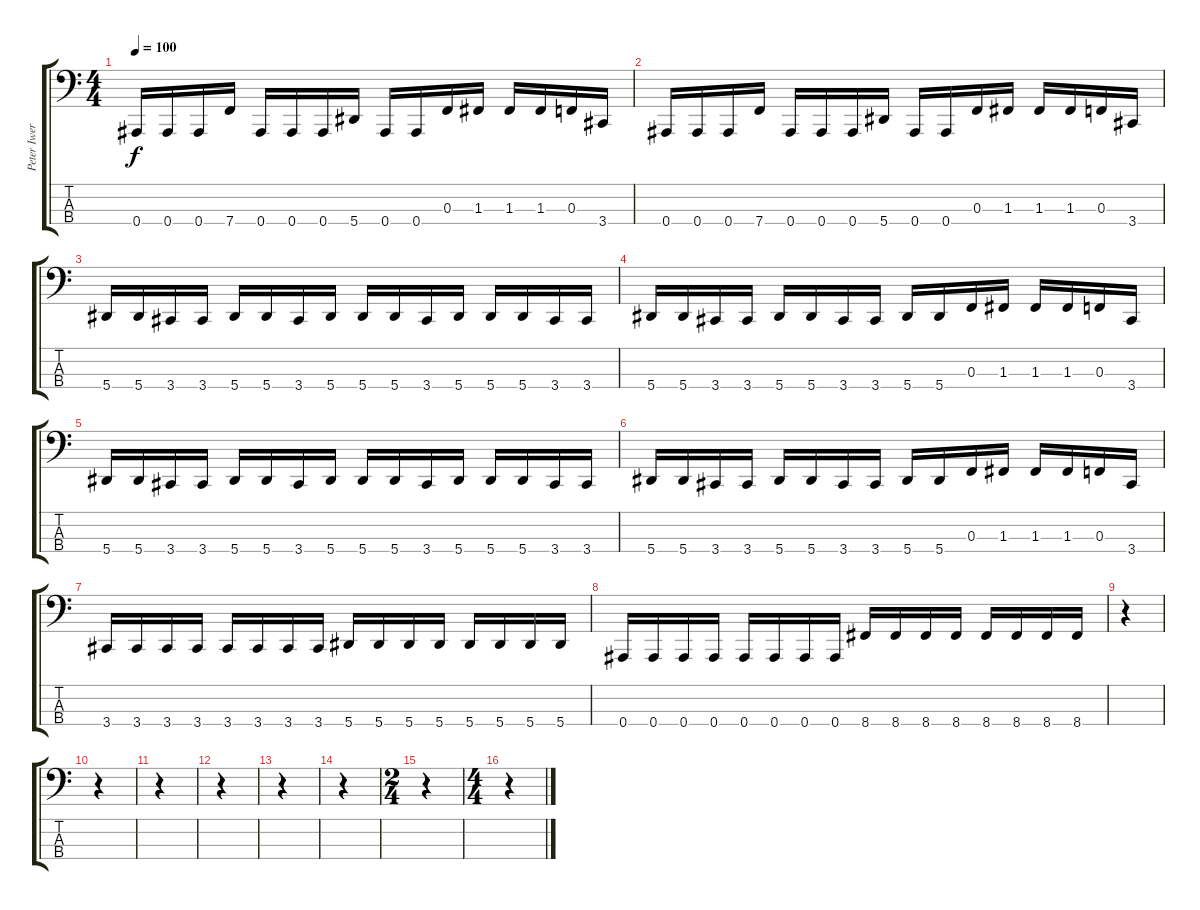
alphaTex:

\track ("Peter Iwers" "Peter Iwer") {instrument slapbass2}
\staff {score tabs}
\tuning (Eb2 Bb1 F1 Bb0) {hide}
\ts (4 4)
\tempo 100
\clef f4
\ks c
0.4.16{dy f} 0.4.16 0.4.16 7.4.16 0.4.16 0.4.16 0.4.16 5.4.16 0.4.16 0.4.16 0.3.16 1.3.16 1.3.16 1.3.16 0.3.16 3.4.16 |
0.4.16 0.4.16 0.4.16 7.4.16 0.4.16 0.4.16 0.4.16 5.4.16 0.4.16 0.4.16 0.3.16 1.3.16 1.3.16 1.3.16 0.3.16 3.4.16 |
5.4.16 5.4.16 3.4.16 3.4.16 5.4.16 5.4.16 3.4.16 5.4.16 5.4.16 5.4.16 3.4.16 5.4.16 5.4.16 5.4.16 3.4.16 3.4.16 |
5.4.16 5.4.16 3.4.16 3.4.16 5.4.16 5.4.16 3.4.16 3.4.16 5.4.16 5.4.16 0.3.16 1.3.16 1.3.16 1.3.16 0.3.16 3.4.16 |
5.4.16 5.4.16 3.4.16 3.4.16 5.4.16 5.4.16 3.4.16 5.4.16 5.4.16 5.4.16 3.4.16 5.4.16 5.4.16 5.4.16 3.4.16 3.4.16 |
5.4.16 5.4.16 3.4.16 3.4.16 5.4.16 5.4.16 3.4.16 3.4.16 5.4.16 5.4.16 0.3.16 1.3.16 1.3.16 1.3.16 0.3.16 3.4.16 |
3.4.16 3.4.16 3.4.16 3.4.16 3.4.16 3.4.16 3.4.16 3.4.16 5.4.16 5.4.16 5.4.16 5.4.16 5.4.16 5.4.16 5.4.16 5.4.16 |
0.4.16 0.4.16 0.4.16 0.4.16 0.4.16 0.4.16 0.4.16 0.4.16 8.4.16 8.4.16 8.4.16 8.4.16 8.4.16 8.4.16 8.4.16 8.4.16 |
r.4 |
r.4 |
r.4 |
r.4 |
r.4 |
r.4 |
\ts (2 4)
r.4 |
\ts (4 4)
r.4
